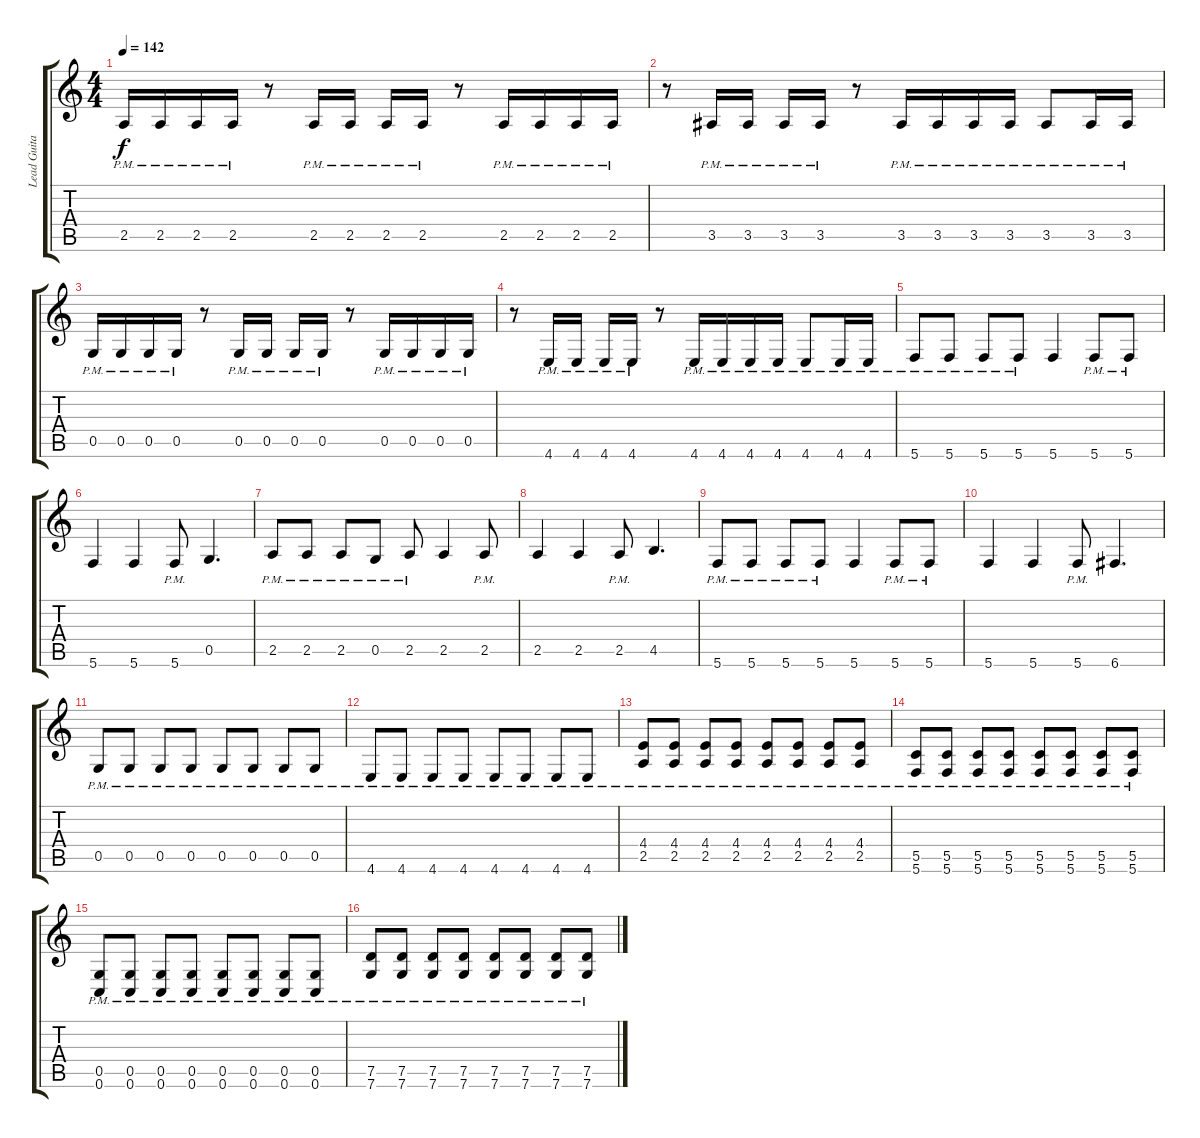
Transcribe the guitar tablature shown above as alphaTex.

\track ("Lead Guitar" "Lead Guita") {instrument distortionguitar}
\staff {score tabs}
\tuning (D4 A3 F3 C3 G2 C2) {hide}
\ts (4 4)
\tempo 142
\clef g2
\ks c
2.5{pm}.16{dy f} 2.5{pm}.16 2.5{pm}.16 2.5{pm}.16 r.8 2.5{pm}.16 2.5{pm}.16 2.5{pm}.16 2.5{pm}.16 r.8 2.5{pm}.16 2.5{pm}.16 2.5{pm}.16 2.5{pm}.16 |
r.8 3.5{pm}.16 3.5{pm}.16 3.5{pm}.16 3.5{pm}.16 r.8 3.5{pm}.16 3.5{pm}.16 3.5{pm}.16 3.5{pm}.16 3.5{pm}.8 3.5{pm}.16 3.5{pm}.16 |
0.5{pm}.16 0.5{pm}.16 0.5{pm}.16 0.5{pm}.16 r.8 0.5{pm}.16 0.5{pm}.16 0.5{pm}.16 0.5{pm}.16 r.8 0.5{pm}.16 0.5{pm}.16 0.5{pm}.16 0.5{pm}.16 |
r.8 4.6{pm}.16 4.6{pm}.16 4.6{pm}.16 4.6{pm}.16 r.8 4.6{pm}.16 4.6{pm}.16 4.6{pm}.16 4.6{pm}.16 4.6{pm}.8 4.6{pm}.16 4.6{pm}.16 |
5.6{pm}.8 5.6{pm}.8 5.6{pm}.8 5.6{pm}.8 5.6.4 5.6{pm}.8 5.6{pm}.8 |
5.6.4 5.6.4 5.6{pm}.8 0.5.4{d} |
2.5{pm}.8 2.5{pm}.8 2.5{pm}.8 0.5{pm}.8 2.5{pm}.8 2.5.4 2.5{pm}.8 |
2.5.4 2.5.4 2.5{pm}.8 4.5.4{d} |
5.6{pm}.8 5.6{pm}.8 5.6{pm}.8 5.6{pm}.8 5.6.4 5.6{pm}.8 5.6{pm}.8 |
5.6.4 5.6.4 5.6{pm}.8 6.6.4{d} |
0.5{pm}.8 0.5{pm}.8 0.5{pm}.8 0.5{pm}.8 0.5{pm}.8 0.5{pm}.8 0.5{pm}.8 0.5{pm}.8 |
4.6{pm}.8 4.6{pm}.8 4.6{pm}.8 4.6{pm}.8 4.6{pm}.8 4.6{pm}.8 4.6{pm}.8 4.6{pm}.8 |
(4.4{pm} 2.5{pm}).8 (4.4{pm} 2.5{pm}).8 (4.4{pm} 2.5{pm}).8 (4.4{pm} 2.5{pm}).8 (4.4{pm} 2.5{pm}).8 (4.4{pm} 2.5{pm}).8 (4.4{pm} 2.5{pm}).8 (4.4{pm} 2.5{pm}).8 |
(5.5{pm} 5.6{pm}).8 (5.5{pm} 5.6{pm}).8 (5.5{pm} 5.6{pm}).8 (5.5{pm} 5.6{pm}).8 (5.5{pm} 5.6{pm}).8 (5.5{pm} 5.6{pm}).8 (5.5{pm} 5.6{pm}).8 (5.5{pm} 5.6{pm}).8 |
(0.5{pm} 0.6{pm}).8 (0.5{pm} 0.6{pm}).8 (0.5{pm} 0.6{pm}).8 (0.5{pm} 0.6{pm}).8 (0.5{pm} 0.6{pm}).8 (0.5{pm} 0.6{pm}).8 (0.5{pm} 0.6{pm}).8 (0.5{pm} 0.6{pm}).8 |
(7.5{pm} 7.6{pm}).8 (7.5{pm} 7.6{pm}).8 (7.5{pm} 7.6{pm}).8 (7.5{pm} 7.6{pm}).8 (7.5{pm} 7.6{pm}).8 (7.5{pm} 7.6{pm}).8 (7.5{pm} 7.6{pm}).8 (7.5{pm} 7.6{pm}).8
